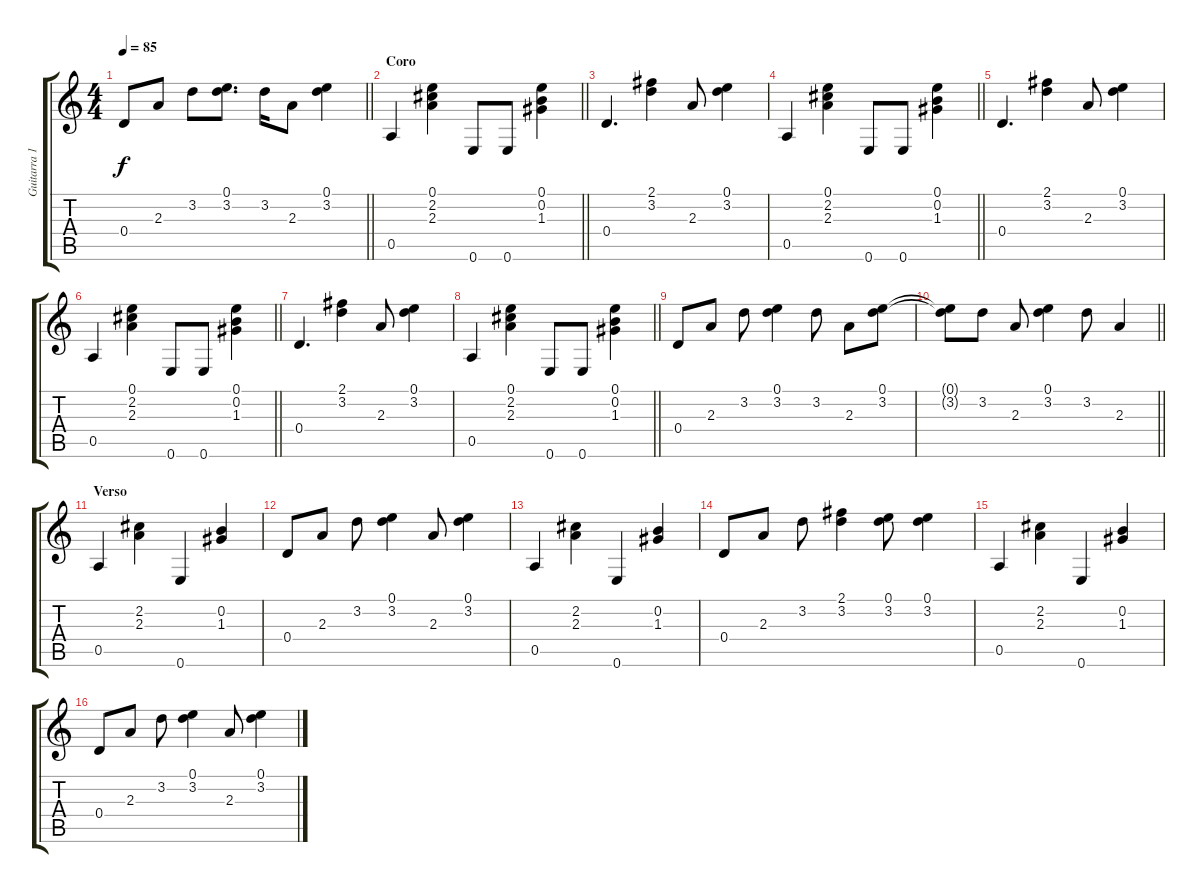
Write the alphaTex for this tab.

\track ("Guitarra 1" "Guitarra 1") {instrument electricguitarclean}
\staff {score tabs}
\tuning (E4 B3 G3 D3 A2 E2) {hide}
\ts (4 4)
\tempo 85
\clef g2
\barLineRight lightlight
\ks c
0.4.8{dy f} 2.3.8 3.2.8 (0.1 3.2).8{d} 3.2.16 2.3.8 (0.1 3.2).4 |
\section ("" "Coro")
\barLineRight lightlight
0.5.4 (0.1 2.2 2.3).4 0.6.8 0.6.8 (0.1 0.2 1.3).4 |
0.4.4{d} (2.1 3.2).4 2.3.8 (0.1 3.2).4 |
\barLineRight lightlight
0.5.4 (0.1 2.2 2.3).4 0.6.8 0.6.8 (0.1 0.2 1.3).4 |
0.4.4{d} (2.1 3.2).4 2.3.8 (0.1 3.2).4 |
\barLineRight lightlight
0.5.4 (0.1 2.2 2.3).4 0.6.8 0.6.8 (0.1 0.2 1.3).4 |
0.4.4{d} (2.1 3.2).4 2.3.8 (0.1 3.2).4 |
\barLineRight lightlight
0.5.4 (0.1 2.2 2.3).4 0.6.8 0.6.8 (0.1 0.2 1.3).4 |
0.4.8 2.3.8 3.2.8 (0.1 3.2).4 3.2.8 2.3.8 (0.1 3.2).8 |
\barLineRight lightlight
(0.1{t} 3.2{t}).8 3.2.8 2.3.8 (0.1 3.2).4 3.2.8 2.3.4 |
\section ("" "Verso")
0.5.4 (2.2 2.3).4 0.6.4 (0.2 1.3).4 |
0.4.8 2.3.8 3.2.8 (0.1 3.2).4 2.3.8 (0.1 3.2).4 |
0.5.4 (2.2 2.3).4 0.6.4 (0.2 1.3).4 |
0.4.8 2.3.8 3.2.8 (2.1 3.2).4 (0.1 3.2).8 (0.1 3.2).4 |
0.5.4 (2.2 2.3).4 0.6.4 (0.2 1.3).4 |
0.4.8 2.3.8 3.2.8 (0.1 3.2).4 2.3.8 (0.1 3.2).4
